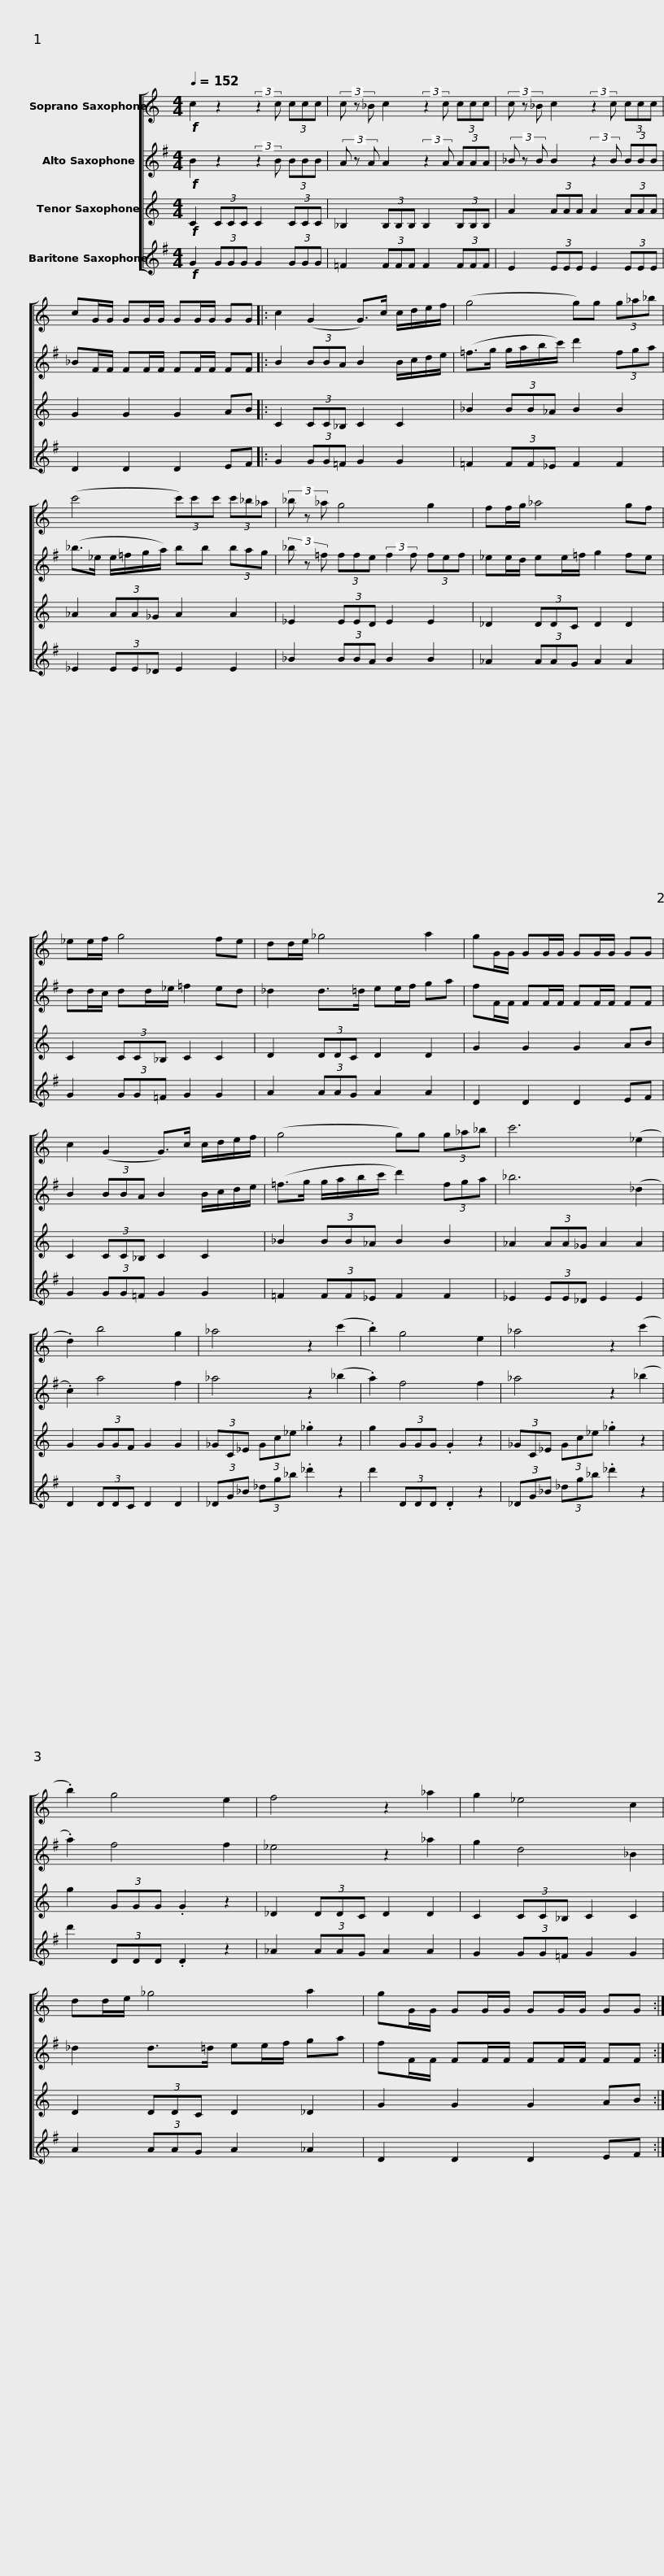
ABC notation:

X:1
%%score [ 1 2 3 4 ]
L:1/8
Q:1/4=152
M:4/4
I:linebreak $
K:none
V:1 treble transpose=-2
V:2 treble transpose=-9
V:3 treble transpose=-14
V:4 treble transpose=-21
V:1
[K:C]!f! c2 z2 (3:2:2z2 c (3ccc | (3c z _B c2 (3:2:2z2 c (3ccc |$ (3c z _B c2 (3:2:2z2 c (3ccc | cG/G/ GG/G/ GG/G/ GG |: c2 (G2 G>)c c/d/e/f/ |$ %5
 (g4 g)g (3g_a_b | (c'4 (3c')c'c' (3c'_b_a | (3_b z _a g4 g2 |$ ff/g/ _a4 gf | _ee/f/ g4 fe | %10
 dd/e/ _g4 a2 | gG/G/ GG/G/ GG/G/ GG |$ c2 (G2 G>)c c/d/e/f/ | (g4 g)g (3g_a_b | c'6 (_e2 | %15
 .d2) b4 g2 |$ _a4 z2 (c'2 | .b2) g4 e2 | _a4 z2 (c'2 | .b2) g4 e2 | %20
 f4 z2 _a2 |$ g2 _e4 c2 | dd/e/ _g4 a2 | gG/G/ GG/G/ GG/G/ GG :| %24
V:2
[K:G]!f! B2 z2 (3:2:2z2 B (3BBB | (3A z A A2 (3:2:2z2 A (3AAA |$ (3_B z B B2 (3:2:2z2 B (3BBB | _BF/F/ FF/F/ FF/F/ FF |: B2 (3BBA B2 B/c/d/e/ |$ %5
 (=f>g g/a/b/c'/) d'2 (3fga | (_b>_e e/=f/g/a/) bb (3bag | (3_b z =f (3ffe (3:2:2f2 f (3fef |$ _ee/d/ ee/=f/ g2 fe | dd/c/ dd/_e/ =f2 ed | %10
 _d2 d>=d ee/f/ ga | fF/F/ FF/F/ FF/F/ FF |$ B2 (3BBA B2 B/c/d/e/ | (=f>g g/a/b/c'/ d'2) (3fga | _b6 (_d2 | %15
 .c2) a4 f2 |$ _a4 z2 (_b2 | .a2) f4 f2 | _a4 z2 (_b2 | .a2) f4 f2 | %20
 _e4 z2 _a2 |$ g2 d4 _B2 | _d2 d>=d ee/f/ ga | fF/F/ FF/F/ FF/F/ FF :| %24
V:3
[K:C]!f! C2 (3CCC C2 (3CCC | _B,2 (3B,B,B, B,2 (3B,B,B, |$ A2 (3AAA A2 (3AAA | G2 G2 G2 AB |: C2 (3CC_B, C2 C2 |$ %5
 _B2 (3BB_A B2 B2 | _A2 (3AA_G A2 A2 | _E2 (3EED E2 E2 |$ _D2 (3DDC D2 D2 | C2 (3CC_B, C2 C2 | %10
 D2 (3DDC D2 D2 | G2 G2 G2 AB |$ C2 (3CC_B, C2 C2 | _B2 (3BB_A B2 B2 | _A2 (3AA_G A2 A2 | %15
 G2 (3GGF G2 G2 |$ (3_GC_E (3Gc_e ._g2 z2 | g2 (3GGG .G2 z2 | (3_GC_E (3Gc_e ._g2 z2 | g2 (3GGG .G2 z2 | %20
 _D2 (3DDC D2 D2 |$ C2 (3CC_B, C2 C2 | D2 (3DDC D2 _D2 | G2 G2 G2 AB :| %24
V:4
[K:G]!f! G2 (3GGG G2 (3GGG | =F2 (3FFF F2 (3FFF |$ E2 (3EEE E2 (3EEE | D2 D2 D2 EF |: G2 (3GG=F G2 G2 |$ %5
 =F2 (3FF_E F2 F2 | _E2 (3EE_D E2 E2 | _B2 (3BBA B2 B2 |$ _A2 (3AAG A2 A2 | G2 (3GG=F G2 G2 | %10
 A2 (3AAG A2 A2 | D2 D2 D2 EF |$ G2 (3GG=F G2 G2 | =F2 (3FF_E F2 F2 | _E2 (3EE_D E2 E2 | %15
 D2 (3DDC D2 D2 |$ (3_DG_B (3_dg_b ._d'2 z2 | d'2 (3DDD .D2 z2 | (3_DG_B (3_dg_b ._d'2 z2 | d'2 (3DDD .D2 z2 | %20
 _A2 (3AAG A2 A2 |$ G2 (3GG=F G2 G2 | A2 (3AAG A2 _A2 | D2 D2 D2 EF :| %24
